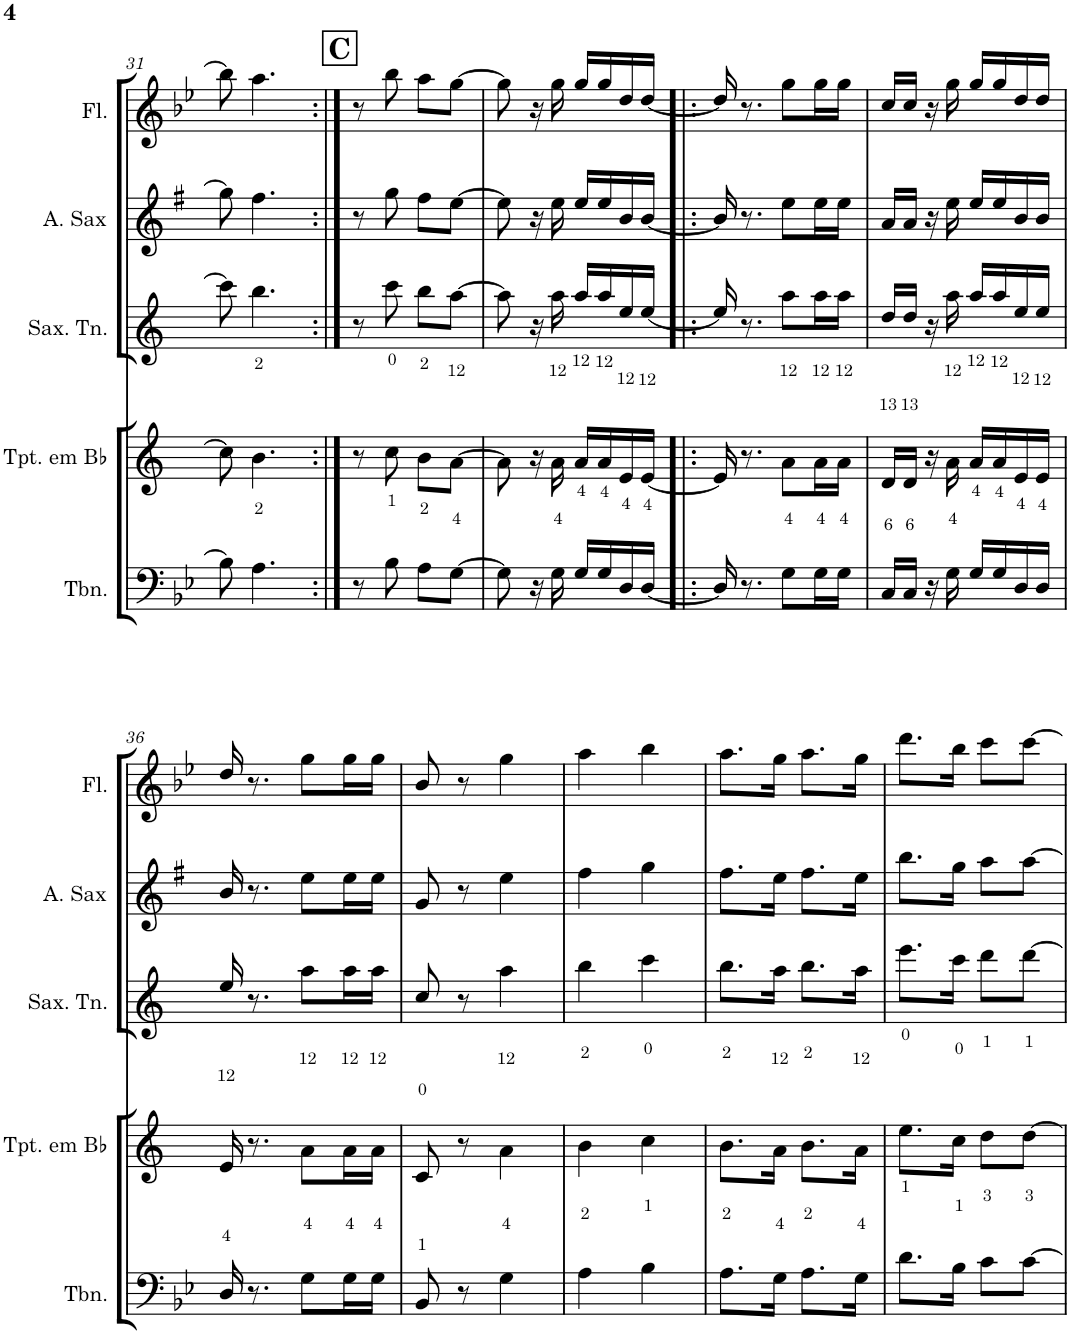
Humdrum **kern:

**kern	**kern	**kern	**kern	**kern
*part5	*part4	*part3	*part2	*part1
*staff5	*staff4	*staff3	*staff2	*staff1
*I"Trombone	*I"Trompete em Bb	*I"Saxofone Tenor	*I"Saxofone Alto	*I"Flauta Transversal
*I'Tbn.	*I'Tpt. em Bb	*I'Sax. Tn.	*	*I'Fl.
!!LO:PB:g=z
*clefF4	*clefG2	*clefG2	*clefG2	*clefG2
*	*Trd1c2	*Trd8c14	*Trd5c9	*
*k[b-e-]	*k[]	*k[]	*k[f#]	*k[b-e-]
*M2/4	*M2/4	*M2/4	*M2/4	*M2/4
=31	=31	=31	=31	=31
8B-\]	8cc\]	8ccc\]	8gg\]	8bb-\]
4.A\	4.b\	4.bb\	4.ff#\	4.aa\
!!LO:REH:place=s1:a:B:cj:fs=14:t=C
=32:|!	=32:|!	=32:|!	=32:|!	=32:|!
8r	8r	8r	8r	8r
8B-\	8cc\	8ccc\	8gg\	8bb-\
8A\L	8b\L	8bb\L	8ff#\L	8aa\L
[8G\J	[8a\J	[8aa\J	[8ee\J	[8gg\J
=33	=33	=33	=33	=33
8G\]	8a\]	8aa\]	8ee\]	8gg\]
16r	16r	16r	16r	16r
16G\	16a\	16aa\	16ee\	16gg\
16G/LL	16a/LL	16aa/LL	16ee/LL	16gg/LL
16G/	16a/	16aa/	16ee/	16gg/
16D/	16e/	16ee/	16b/	16dd/
[16D/JJ	[16e/JJ	[16ee/JJ	[16b/JJ	[16dd/JJ
=34!|:	=34!|:	=34!|:	=34!|:	=34!|:
16D/]	16e/]	16ee/]	16b/]	16dd/]
8.r	8.r	8.r	8.r	8.r
8G\L	8a\L	8aa\L	8ee\L	8gg\L
16G\L	16a\L	16aa\L	16ee\L	16gg\L
16G\JJ	16a\JJ	16aa\JJ	16ee\JJ	16gg\JJ
=35	=35	=35	=35	=35
16C/LL	16d/LL	16dd/LL	16a/LL	16cc/LL
16C/JJ	16d/JJ	16dd/JJ	16a/JJ	16cc/JJ
16r	16r	16r	16r	16r
16G\	16a\	16aa\	16ee\	16gg\
16G/LL	16a/LL	16aa/LL	16ee/LL	16gg/LL
16G/	16a/	16aa/	16ee/	16gg/
16D/	16e/	16ee/	16b/	16dd/
16D/JJ	16e/JJ	16ee/JJ	16b/JJ	16dd/JJ
!!LO:LB:g=z
=36	=36	=36	=36	=36
16D/	16e/	16ee/	16b/	16dd/
8.r	8.r	8.r	8.r	8.r
8G\L	8a\L	8aa\L	8ee\L	8gg\L
16G\L	16a\L	16aa\L	16ee\L	16gg\L
16G\JJ	16a\JJ	16aa\JJ	16ee\JJ	16gg\JJ
=37	=37	=37	=37	=37
8BB-/	8c/	8cc/	8g/	8b-/
8r	8r	8r	8r	8r
4G\	4a\	4aa\	4ee\	4gg\
=38	=38	=38	=38	=38
4A\	4b\	4bb\	4ff#\	4aa\
4B-\	4cc\	4ccc\	4gg\	4bb-\
=39	=39	=39	=39	=39
8.A\L	8.b\L	8.bb\L	8.ff#\L	8.aa\L
16G\Jk	16a\Jk	16aa\Jk	16ee\Jk	16gg\Jk
8.A\L	8.b\L	8.bb\L	8.ff#\L	8.aa\L
16G\Jk	16a\Jk	16aa\Jk	16ee\Jk	16gg\Jk
=40	=40	=40	=40	=40
8.d\L	8.ee\L	8.eee\L	8.bb\L	8.ddd\L
16B-\Jk	16cc\Jk	16ccc\Jk	16gg\Jk	16bb-\Jk
8c\L	8dd\L	8ddd\L	8aa\L	8ccc\L
[8c\J	[8dd\J	[8ddd\J	[8aa\J	[8ccc\J
=	=	=	=	=
*-	*-	*-	*-	*-
